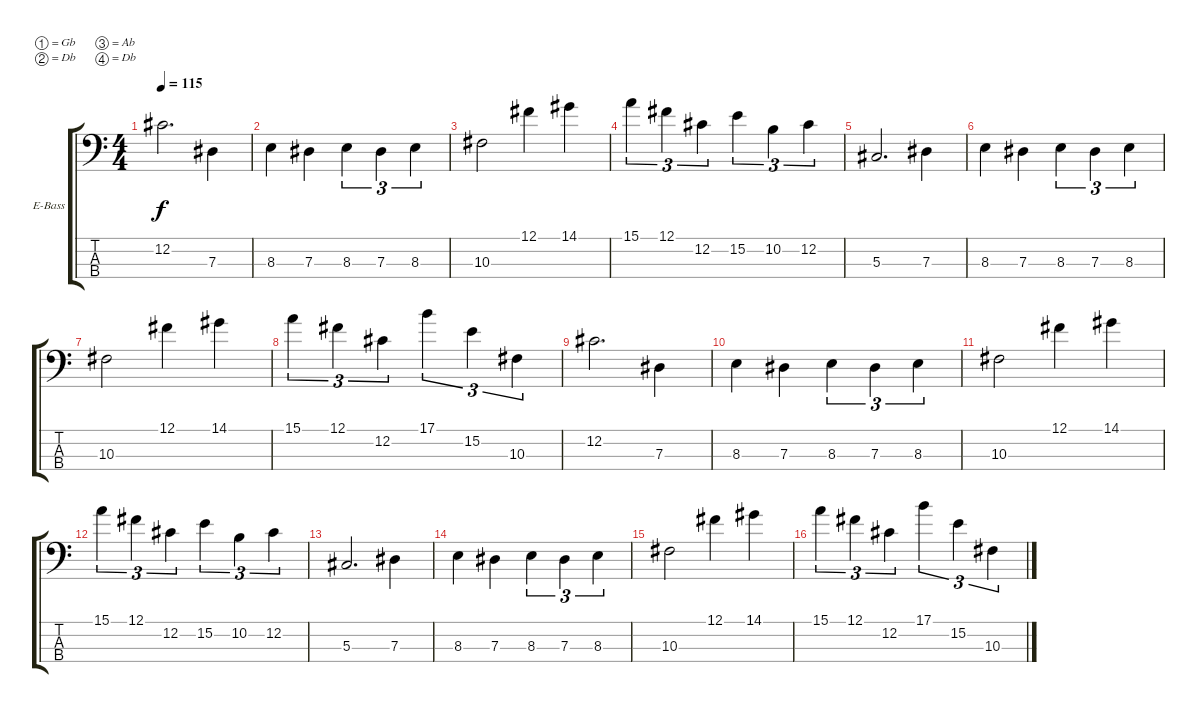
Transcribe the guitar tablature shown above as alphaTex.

\bracketExtendMode groupsimilarinstruments
\firstSystemTrackNameOrientation horizontal
\otherSystemsTrackNameOrientation horizontal
\track ("Electric Bass" "E-Bass") {instrument electricbassfinger}
\staff {score tabs}
\tuning (Gb2 Db2 Ab1 Db1)
\ts (4 4)
\tempo 115
\clef f4
\ks c
12.2.2{d dy f} 7.3.4 |
8.3.4 7.3.4 8.3.4{tu (3 2)} 7.3.4{tu (3 2)} 8.3.4{tu (3 2)} |
10.3.2 12.1.4 14.1.4 |
15.1.4{tu (3 2)} 12.1.4{tu (3 2)} 12.2.4{tu (3 2)} 15.2.4{tu (3 2)} 10.2.4{tu (3 2)} 12.2.4{tu (3 2)} |
5.3.2{d} 7.3.4 |
8.3.4 7.3.4 8.3.4{tu (3 2)} 7.3.4{tu (3 2)} 8.3.4{tu (3 2)} |
10.3.2 12.1.4 14.1.4 |
15.1.4{tu (3 2)} 12.1.4{tu (3 2)} 12.2.4{tu (3 2)} 17.1.4{tu (3 2)} 15.2.4{tu (3 2)} 10.3.4{tu (3 2)} |
12.2.2{d} 7.3.4 |
8.3.4 7.3.4 8.3.4{tu (3 2)} 7.3.4{tu (3 2)} 8.3.4{tu (3 2)} |
10.3.2 12.1.4 14.1.4 |
15.1.4{tu (3 2)} 12.1.4{tu (3 2)} 12.2.4{tu (3 2)} 15.2.4{tu (3 2)} 10.2.4{tu (3 2)} 12.2.4{tu (3 2)} |
5.3.2{d} 7.3.4 |
8.3.4 7.3.4 8.3.4{tu (3 2)} 7.3.4{tu (3 2)} 8.3.4{tu (3 2)} |
10.3.2 12.1.4 14.1.4 |
15.1.4{tu (3 2)} 12.1.4{tu (3 2)} 12.2.4{tu (3 2)} 17.1.4{tu (3 2)} 15.2.4{tu (3 2)} 10.3.4{tu (3 2)}
